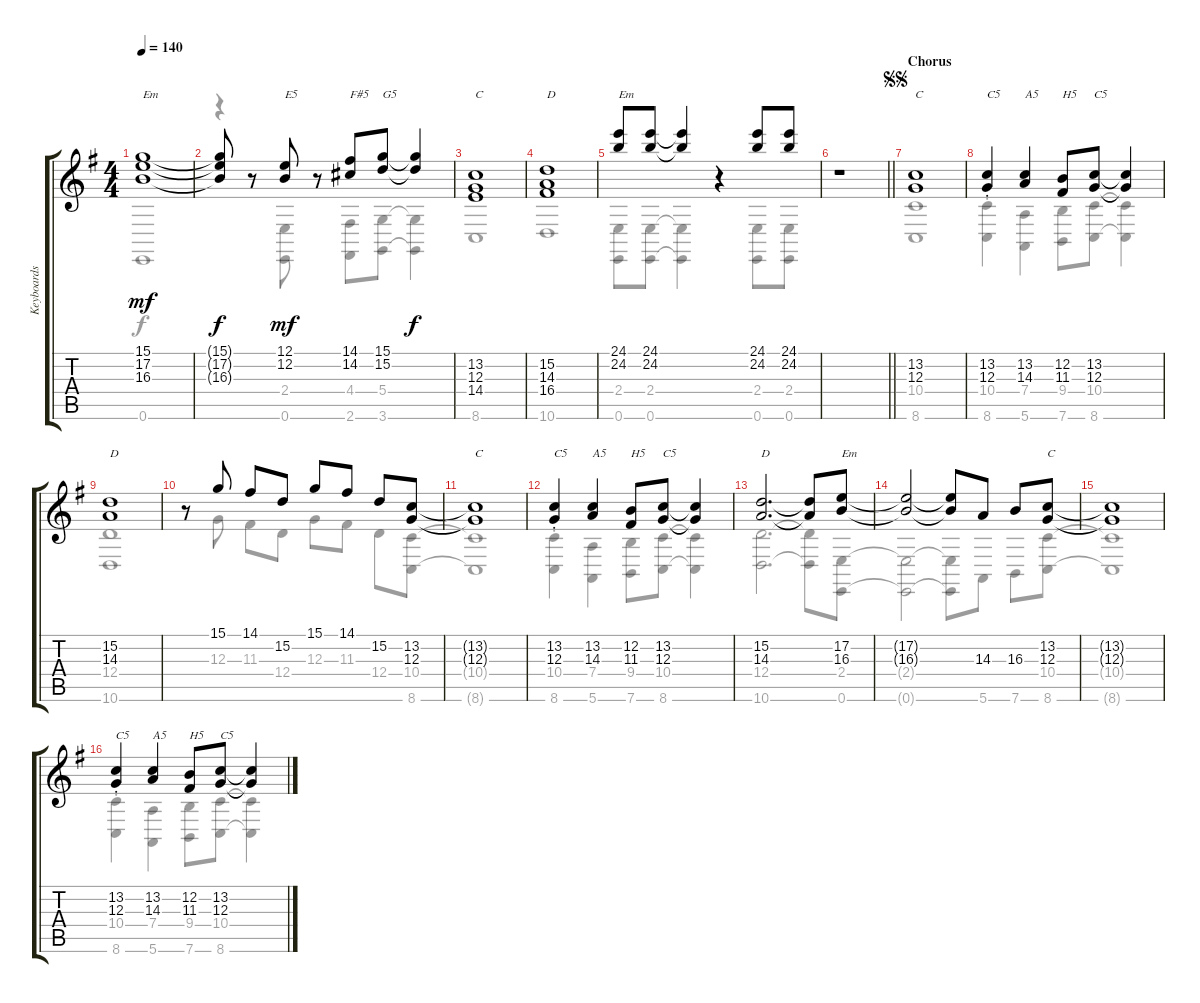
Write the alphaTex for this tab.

\track ("Keyboards" "Keyboards") {instrument stringensemble1}
\staff {score tabs}
\tuning (E4 B3 G3 D3 A2 E2) {hide}
\voice
\ts (4 4)
\tempo 140
\clef g2
\ks eminor
(15.1 17.2 16.3).1{txt "Em" dy mf} |
(15.1{t} 17.2{t} 16.3{t}).8{dy f} r.8 (12.1 12.2).8{txt "E5" dy mf} r.8 (14.1 14.2).8{txt "F#5"} (15.1 15.2).8{txt "G5"} (15.1{t} 15.2{t}).4{dy f} |
(13.2 12.3 14.4).1{txt "C"} |
(15.2 14.3 16.4).1{txt "D"} |
(24.1 24.2).8{txt "Em"} (24.1 24.2).8 (24.1{t} 24.2{t}).4 r.4 (24.1 24.2).8 (24.1 24.2).8 |
\barLineRight lightlight
r.1 |
\section ("" "Chorus")
\jump segnosegno
(13.2 12.3).1{txt "C"} |
(13.2{st} 12.3{st}).4{txt "C5"} (13.2 14.3).4{txt "A5"} (12.2 11.3).8{txt "H5"} (13.2 12.3).8{txt "C5"} (13.2{t} 12.3{t}).4 |
(15.2 14.3).1{txt "D"} |
r.8 15.1.8 14.1.8 15.2.8 15.1.8 14.1.8 15.2.8 (13.2 12.3).8 |
(13.2{t} 12.3{t}).1{txt "C"} |
(13.2{st} 12.3{st}).4{txt "C5"} (13.2 14.3).4{txt "A5"} (12.2 11.3).8{txt "H5"} (13.2 12.3).8{txt "C5"} (13.2{t} 12.3{t}).4 |
(15.2 14.3).2{d txt "D"} (15.2{t} 14.3{t}).8 (17.2 16.3).8{txt "Em"} |
(17.2{t} 16.3{t}).2 (17.2{t} 16.3{t}).8 14.3.8 16.3.8 (13.2 12.3).8{txt "C"} |
(13.2{t} 12.3{t}).1 |
(13.2{st} 12.3{st}).4{txt "C5"} (13.2 14.3).4{txt "A5"} (12.2 11.3).8{txt "H5"} (13.2 12.3).8{txt "C5"} (13.2{t} 12.3{t}).4
\voice
\clef g2
\ottava regular
\simile none
\ks eminor
0.6.1{dy f} |
r.4 (2.4 0.6).8 r.8 (4.4 2.6).8 (5.4 3.6).8 (5.4{t} 3.6{t}).4 |
8.6.1 |
10.6.1 |
(2.4 0.6).8 (2.4 0.6).8 (2.4{t} 0.6{t}).4 r.4 (2.4 0.6).8 (2.4 0.6).8 |
\barLineRight lightlight
r.1 |
(10.4 8.6).1 |
(10.4{st} 8.6{st}).4 (7.4 5.6).4 (9.4 7.6).8 (10.4 8.6).8 (10.4{t} 8.6{t}).4 |
(12.4 10.6).1 |
r.8 12.3.8 11.3.8 12.4.8 12.3.8 11.3.8 12.4.8 (10.4 8.6).8 |
(10.4{t} 8.6{t}).1 |
(10.4{st} 8.6{st}).4 (7.4 5.6).4 (9.4 7.6).8 (10.4 8.6).8 (10.4{t} 8.6{t}).4 |
(12.4 10.6).2{d} (12.4{t} 10.6{t}).8 (2.4 0.6).8 |
(2.4{t} 0.6{t}).2 (2.4{t} 0.6{t}).8 5.6.8 7.6.8 (10.4 8.6).8 |
(10.4{t} 8.6{t}).1 |
(10.4{st} 8.6{st}).4 (7.4 5.6).4 (9.4 7.6).8 (10.4 8.6).8 (10.4{t} 8.6{t}).4
